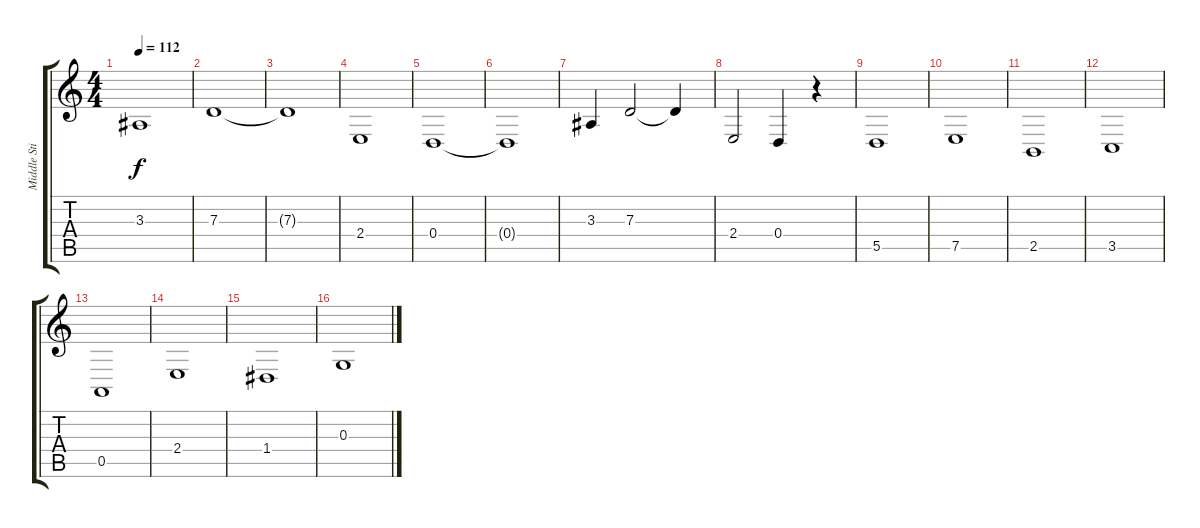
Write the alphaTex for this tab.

\track ("Middle Stings" "Middle Sti") {instrument stringensemble1}
\staff {score tabs}
\tuning (E4 B3 G3 D3 A2 E2) {hide}
\ts (4 4)
\tempo 112
\clef g2
\ks c
3.3.1{dy f instrument stringensemble1} |
7.3.1 |
7.3{t}.1 |
2.4.1 |
0.4.1 |
0.4{t}.1 |
3.3.4 7.3.2 7.3{t}.4 |
2.4.2 0.4.4 r.4 |
5.5.1 |
7.5.1 |
2.5.1 |
3.5.1 |
0.5.1 |
2.4.1 |
1.4.1 |
0.3.1
